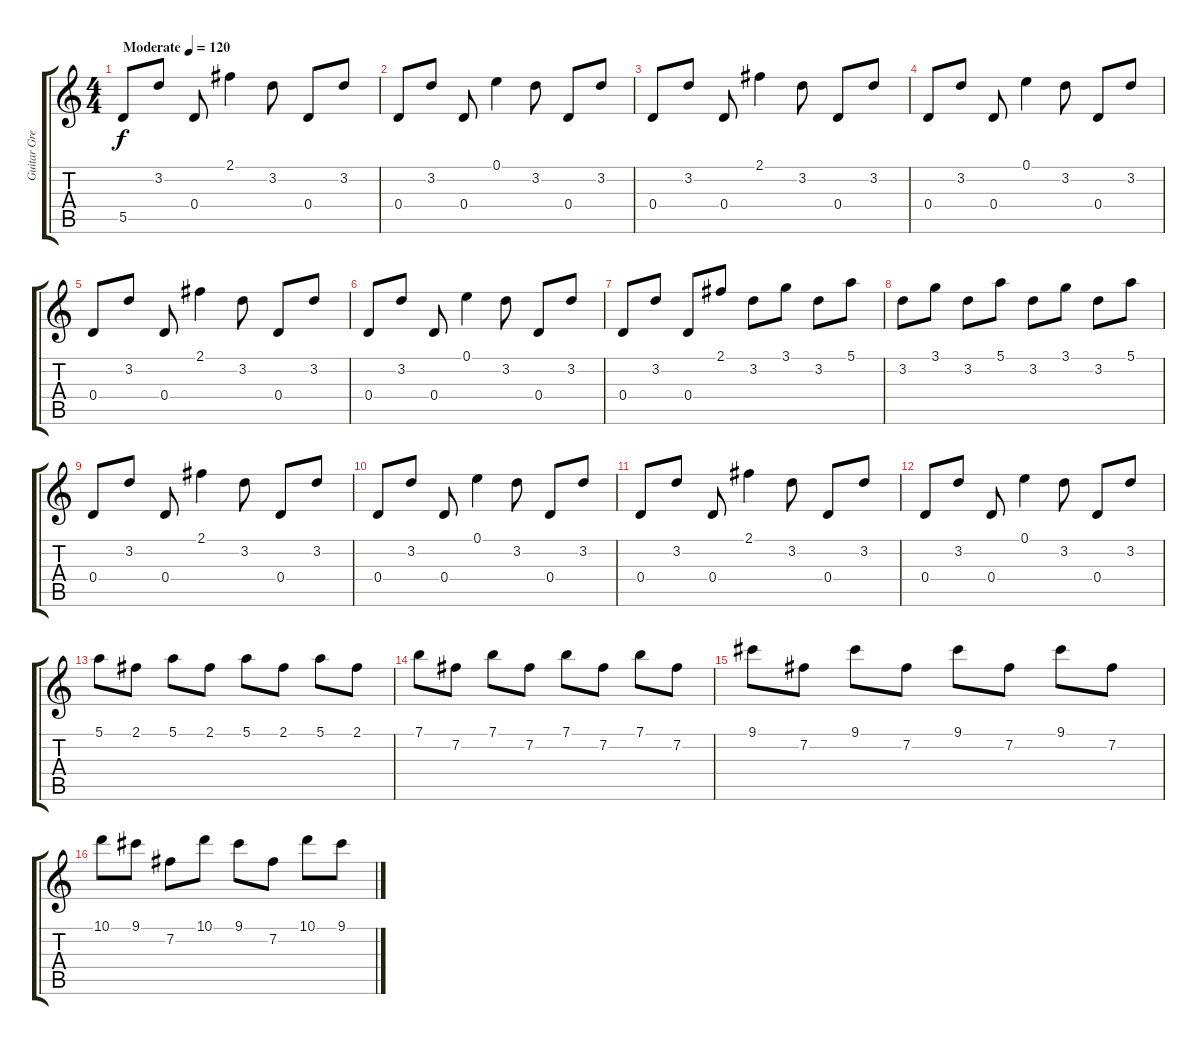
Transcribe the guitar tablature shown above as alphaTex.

\track ("Guitar Green" "Guitar Gre") {instrument acousticguitarsteel}
\staff {score tabs}
\tuning (E4 B3 G3 D3 A2 E2) {hide}
\ts (4 4)
\tempo (120 "Moderate")
\clef g2
\ks c
5.5.8{dy f instrument acousticguitarsteel} 3.2.8 0.4.8 2.1.4 3.2.8 0.4.8 3.2.8 |
0.4.8 3.2.8 0.4.8 0.1.4 3.2.8 0.4.8 3.2.8 |
0.4.8 3.2.8 0.4.8 2.1.4 3.2.8 0.4.8 3.2.8 |
0.4.8 3.2.8 0.4.8 0.1.4 3.2.8 0.4.8 3.2.8 |
0.4.8 3.2.8 0.4.8 2.1.4 3.2.8 0.4.8 3.2.8 |
0.4.8 3.2.8 0.4.8 0.1.4 3.2.8 0.4.8 3.2.8 |
0.4.8 3.2.8 0.4.8 2.1.8 3.2.8 3.1.8 3.2.8 5.1.8 |
3.2.8 3.1.8 3.2.8 5.1.8 3.2.8 3.1.8 3.2.8 5.1.8 |
0.4.8 3.2.8 0.4.8 2.1.4 3.2.8 0.4.8 3.2.8 |
0.4.8 3.2.8 0.4.8 0.1.4 3.2.8 0.4.8 3.2.8 |
0.4.8 3.2.8 0.4.8 2.1.4 3.2.8 0.4.8 3.2.8 |
0.4.8 3.2.8 0.4.8 0.1.4 3.2.8 0.4.8 3.2.8 |
5.1.8 2.1.8 5.1.8 2.1.8 5.1.8 2.1.8 5.1.8 2.1.8 |
7.1.8 7.2.8 7.1.8 7.2.8 7.1.8 7.2.8 7.1.8 7.2.8 |
9.1.8 7.2.8 9.1.8 7.2.8 9.1.8 7.2.8 9.1.8 7.2.8 |
10.1.8 9.1.8 7.2.8 10.1.8 9.1.8 7.2.8 10.1.8 9.1.8
